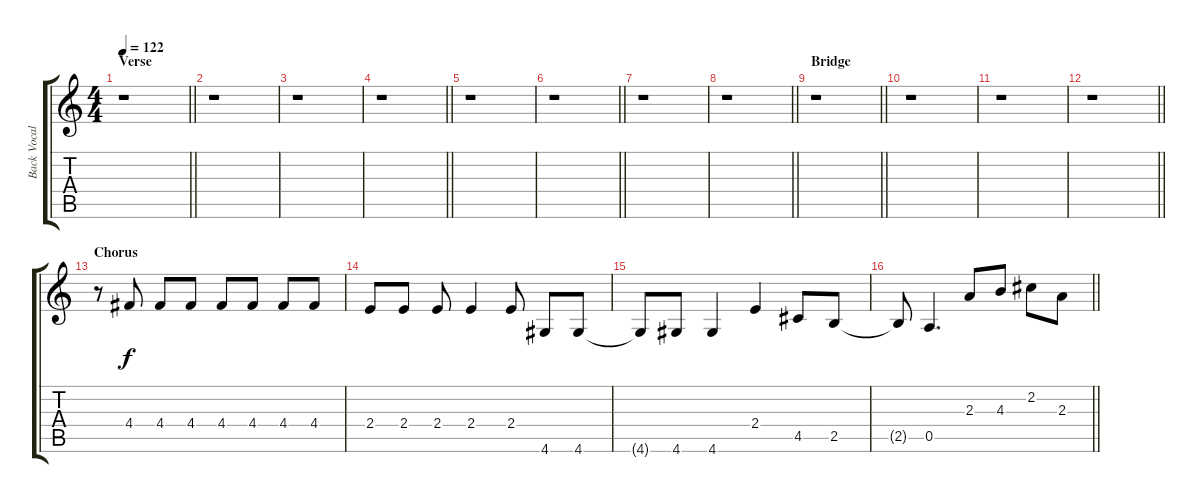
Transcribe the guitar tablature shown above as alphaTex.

\track ("Back Vocals" "Back Vocal") {instrument acousticguitarsteel}
\staff {score tabs}
\tuning (E4 B3 G3 D3 A2 E2) {hide}
\ts (4 4)
\section ("" "Verse")
\tempo 122
\clef g2
\barLineRight lightlight
\ks c
r.1{dy f} |
r.1 |
r.1 |
\barLineRight lightlight
r.1 |
r.1 |
\barLineRight lightlight
r.1 |
r.1 |
\barLineRight lightlight
r.1 |
\section ("" "Bridge")
\barLineRight lightlight
r.1 |
r.1 |
r.1 |
\barLineRight lightlight
r.1 |
\section ("" "Chorus")
r.8 4.4.8 4.4.8 4.4.8 4.4.8 4.4.8 4.4.8 4.4.8 |
2.4.8 2.4.8 2.4.8 2.4.4 2.4.8 4.6.8 4.6.8 |
4.6{t}.8 4.6.8 4.6.4 2.4.4 4.5.8 2.5.8 |
\barLineRight lightlight
2.5{t}.8 0.5.4{d} 2.3.8 4.3.8 2.2.8 2.3.8
